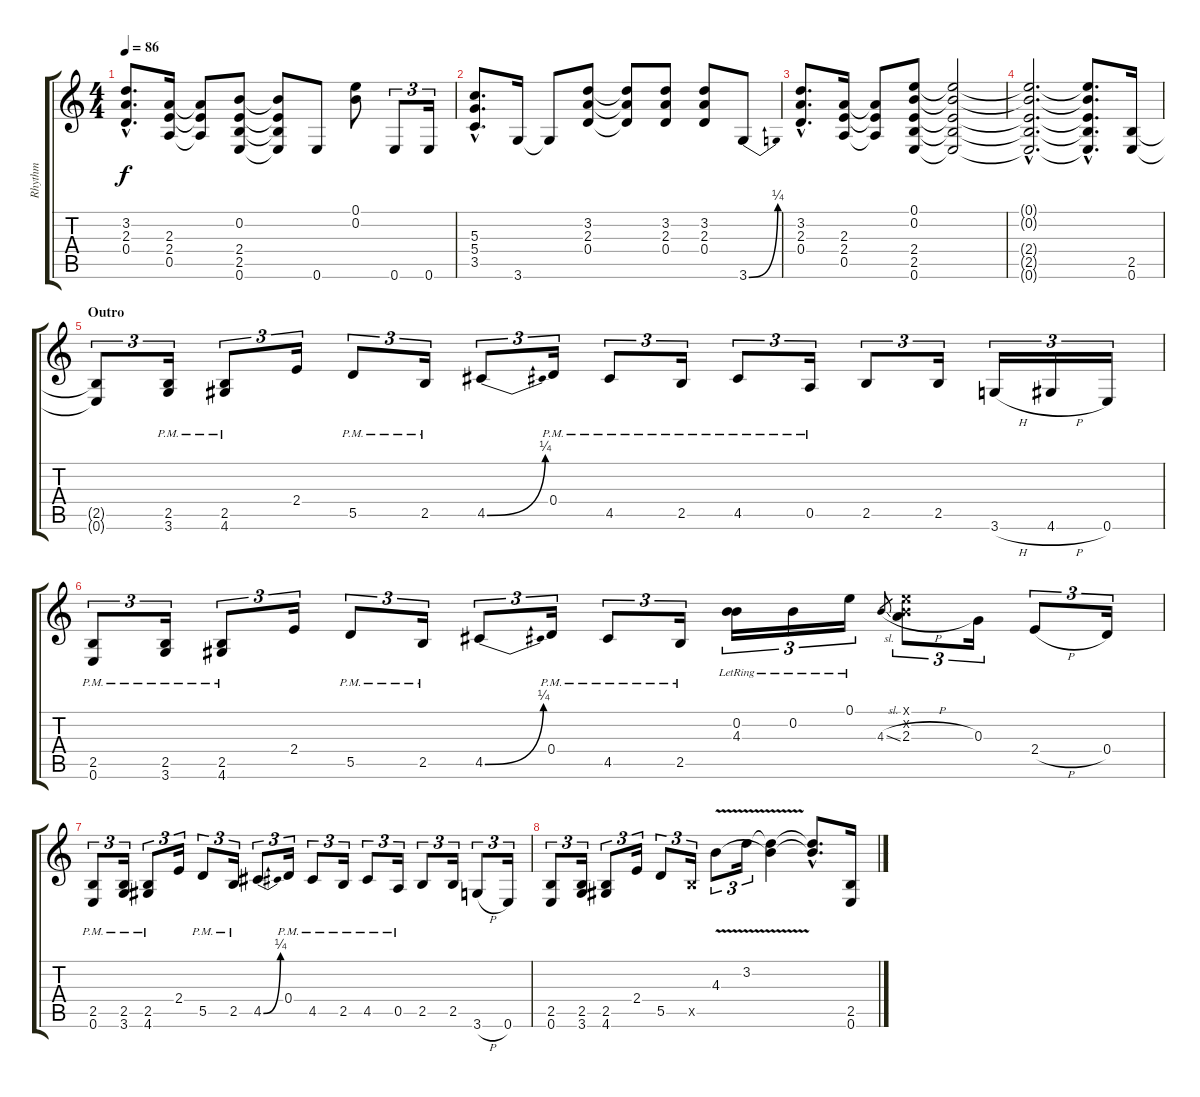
\track ("Rhythm" "Rhythm") {instrument overdrivenguitar}
\staff {score tabs}
\tuning (E4 B3 G3 D3 A2 E2) {hide}
\ts (4 4)
\tempo 86
\clef g2
\ks c
(3.2{hac} 2.3{hac} 0.4{hac}).8{d dy f} (2.3 2.4 0.5).16 (2.3{t} 2.4{t} 0.5{t}).8 (0.2 2.4 2.5 0.6).8 (0.2{t} 2.4{t} 2.5{t} 0.6{t}).8 0.6.8 (0.1 0.2).8 0.6.8{tu (3 2)} 0.6.16{tu (3 2)} |
(5.3{hac} 5.4{hac} 3.5{hac}).8{d} 3.6.16 3.6{t}.8 (3.2 2.3 0.4).8 (3.2{t} 2.3{t} 0.4{t}).8 (3.2 2.3 0.4).8 (3.2 2.3 0.4).8 3.6{be (bend 0 0 60 1)}.8 |
(3.2{hac} 2.3{hac} 0.4{hac}).8{d} (2.3 2.4 0.5).16 (2.3{t} 2.4{t} 0.5{t}).8 (0.1 0.2 2.4 2.5 0.6).8 (0.1{t} 0.2{t} 2.4{t} 2.5{t} 0.6{t}).2 |
(0.1{hac t} 0.2{hac t} 2.4{hac t} 2.5{hac t} 0.6{hac t}).2{d} (0.1{hac t} 0.2{hac t} 2.4{hac t} 2.5{hac t} 0.6{hac t}).8{d} (2.5 0.6).16 |
\section ("" "Outro")
(2.5{t} 0.6{t}).8{tu (3 2)} (2.5{pm} 3.6{pm}).16{tu (3 2)} (2.5{pm} 4.6{pm}).8{tu (3 2)} 2.4.16{tu (3 2)} 5.5{pm}.8{tu (3 2)} 2.5{pm}.16{tu (3 2)} 4.5{be (bend 0 0 60 1)}.8{tu (3 2)} 0.4{pm}.16{tu (3 2)} 4.5{pm}.8{tu (3 2)} 2.5{pm}.16{tu (3 2)} 4.5{pm}.8{tu (3 2)} 0.5{pm}.16{tu (3 2)} 2.5.8{tu (3 2)} 2.5.16{tu (3 2)} 3.6{h}.16{tu (3 2)} 4.6{h}.16{tu (3 2)} 0.6.16{tu (3 2)} |
(2.5{pm} 0.6{pm}).8{tu (3 2)} (2.5{pm} 3.6{pm}).16{tu (3 2)} (2.5{pm} 4.6{pm}).8{tu (3 2)} 2.4.16{tu (3 2)} 5.5{pm}.8{tu (3 2)} 2.5{pm}.16{tu (3 2)} 4.5{be (bend 0 0 60 1)}.8{tu (3 2)} 0.4{pm}.16{tu (3 2)} 4.5{pm}.8{tu (3 2)} 2.5{pm}.16{tu (3 2)} (0.2{lr} 4.3{lr}).16{tu (3 2)} 0.2{lr}.16{tu (3 2)} 0.1{lr}.16{tu (3 2)} 4.3{sl}.8{gr} (0.1{x} 0.2{x} 2.3{h}).8{tu (3 2)} 0.3.16{tu (3 2)} 2.4{h}.8{tu (3 2)} 0.4.16{tu (3 2)} |
(2.5{pm} 0.6{pm}).8{tu (3 2)} (2.5{pm} 3.6{pm}).16{tu (3 2)} (2.5{pm} 4.6{pm}).8{tu (3 2)} 2.4.16{tu (3 2)} 5.5{pm}.8{tu (3 2)} 2.5{pm}.16{tu (3 2)} 4.5{be (bend 0 0 60 1)}.8{tu (3 2)} 0.4{pm}.16{tu (3 2)} 4.5{pm}.8{tu (3 2)} 2.5{pm}.16{tu (3 2)} 4.5{pm}.8{tu (3 2)} 0.5{pm}.16{tu (3 2)} 2.5.8{tu (3 2)} 2.5.16{tu (3 2)} 3.6{h}.8{tu (3 2)} 0.6.16{tu (3 2)} |
(2.5 0.6).8{tu (3 2)} (2.5 3.6).16{tu (3 2)} (2.5 4.6).8{tu (3 2)} 2.4.16{tu (3 2)} 5.5.8{tu (3 2)} 2.5{x}.16{tu (3 2)} 4.3{v}.8{tu (3 2)} 3.2{v}.16{tu (3 2)} (3.2{t} 4.3{t}).4 (3.2{hac t} 4.3{hac t}).8{d} (2.5 0.6).16
